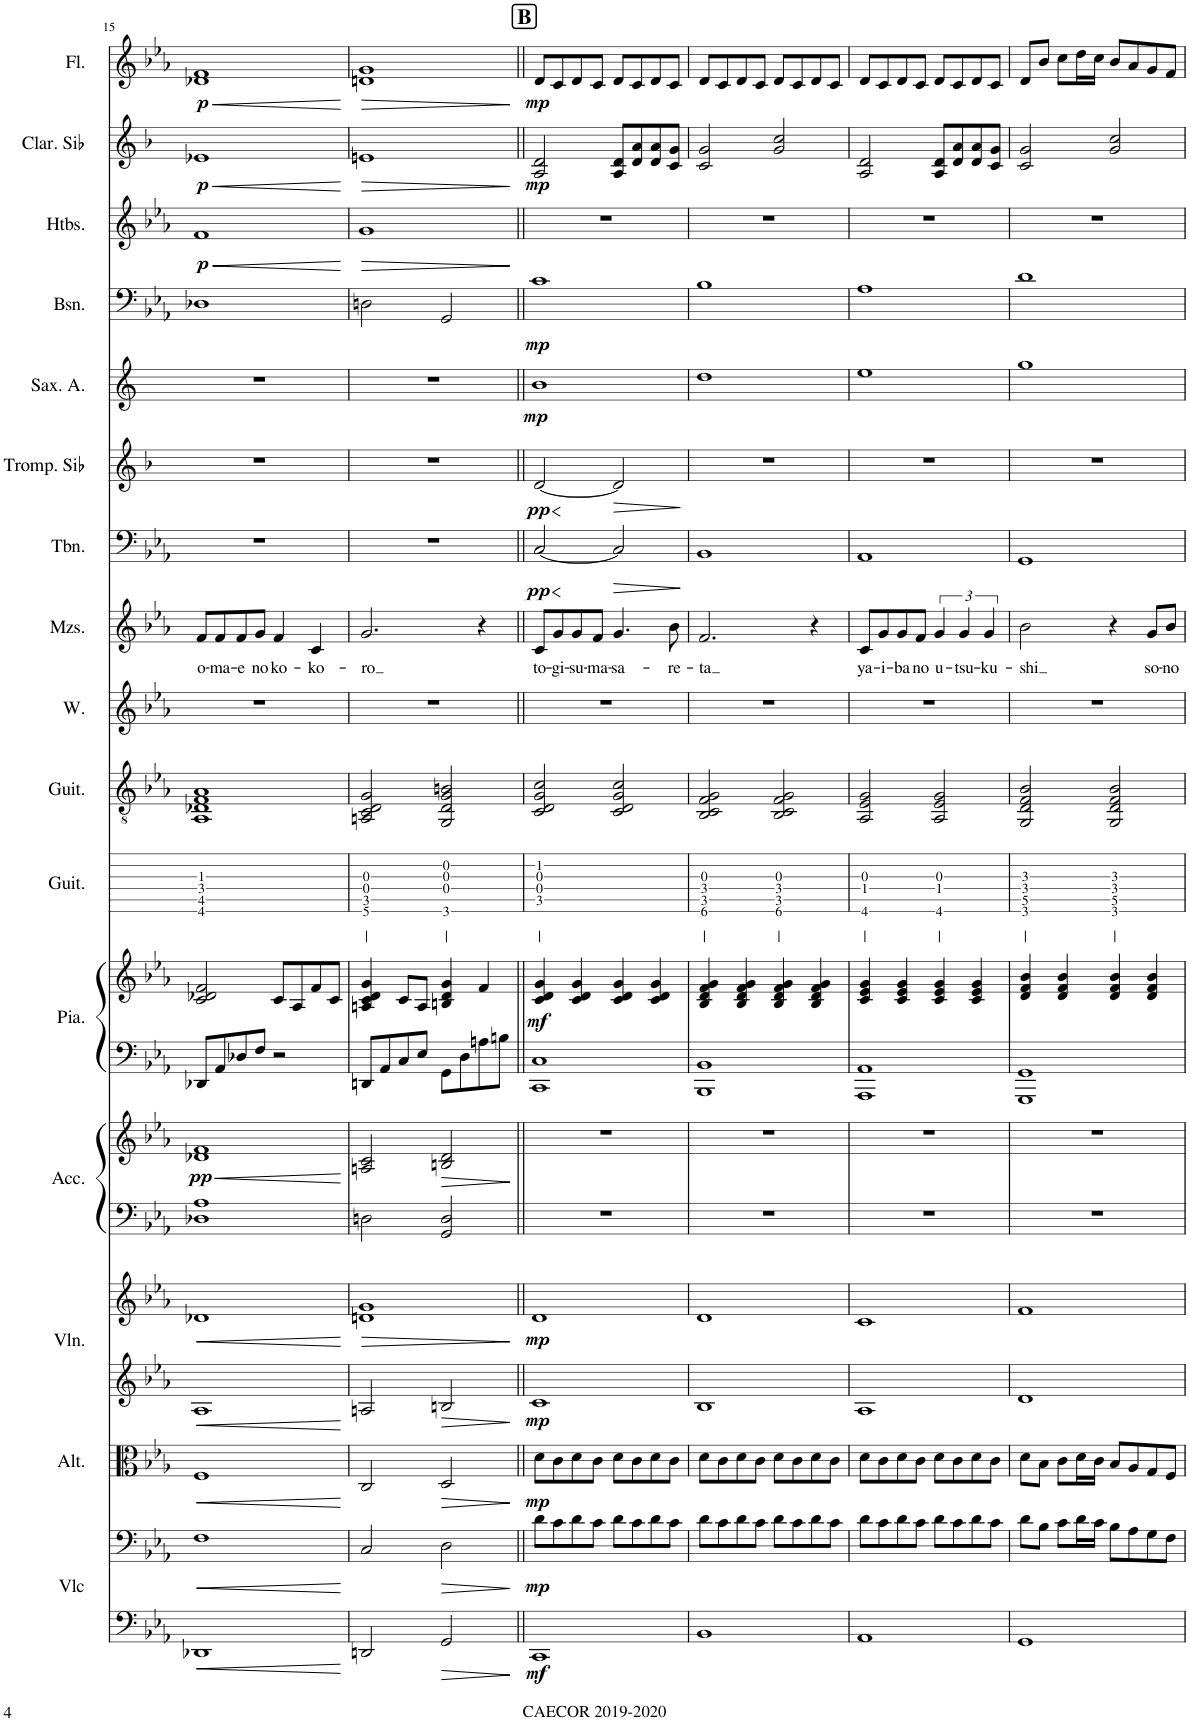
**kern	**kern	**dynam	**kern	**dynam	**kern	**kern	**dynam	**kern	**kern	**dynam	**kern	**kern	**dynam	**kern	**kern	**kern	**kern	**text	**kern	**dynam	**kern	**dynam	**kern	**dynam	**kern	**dynam	**kern	**dynam	**kern	**dynam	**kern	**dynam
*part16	*part16	*part16	*part15	*part15	*part14	*part14	*part14	*part13	*part13	*part13	*part12	*part12	*part12	*part11	*part10	*part9	*part8	*part8	*part7	*part7	*part6	*part6	*part5	*part5	*part4	*part4	*part3	*part3	*part2	*part2	*part1	*part1
*staff20	*staff19	*staff19/20	*staff18	*staff18	*staff17	*staff16	*staff16/17	*staff15	*staff14	*staff14/15	*staff13	*staff12	*staff12/13	*staff11	*staff10	*staff9	*staff8	*staff8	*staff7	*staff7	*staff6	*staff6	*staff5	*staff5	*staff4	*staff4	*staff3	*staff3	*staff2	*staff2	*staff1	*staff1
*I"Violoncelle	*	*	*I"Alto	*	*I"Violon	*	*	*I"Accordéon	*	*	*I"Piano	*	*	*I"Guitare acoustique	*I"Guitare classique	*I"Femmes	*I"Mezzo-soprano	*	*I"Trombone	*	*I"Trompette en Sib	*	*I"Saxophone Alto	*	*I"Basson	*	*I"Hautbois	*	*I"Clarinette en Sib	*	*I"Flûte	*
*I'Vlc	*	*	*I'Alt.	*	*I'Vln.	*	*	*I'Acc.	*	*	*I'Pia.	*	*	*I'Guit.	*I'Guit.	*	*I'Mzs.	*	*I'Tbn.	*	*I'Tromp. Sib	*	*I'Sax. A.	*	*I'Bsn.	*	*I'Htbs.	*	*I'Clar. Sib	*	*I'Fl.	*
!!LO:PB:g=z
*clefF4	*clefG2	*	*clefC3	*	*clefG2	*clefG2	*	*clefF4	*clefG2	*	*clefF4	*clefG2	*	*	*clefGv2	*clefG2	*clefG2	*	*clefF4	*	*clefG2	*	*clefG2	*	*clefF4	*	*clefG2	*	*clefG2	*	*clefG2	*
*	*	*	*	*	*	*	*	*	*	*	*	*	*	*	*	*	*	*	*	*	*Trd1c2	*	*Trd5c9	*	*	*	*	*	*Trd1c2	*	*	*
*k[b-e-a-]	*k[b-e-a-]	*	*k[b-e-a-]	*	*k[b-e-a-]	*k[b-e-a-]	*	*k[b-e-a-]	*k[b-e-a-]	*	*k[b-e-a-]	*k[b-e-a-]	*	*k[b-e-a-]	*k[b-e-a-]	*k[b-e-a-]	*k[b-e-a-]	*	*k[b-e-a-]	*	*k[b-]	*	*k[]	*	*k[b-e-a-]	*	*k[b-e-a-]	*	*k[b-]	*	*k[b-e-a-]	*
*M4/4	*M4/4	*	*M4/4	*	*M4/4	*M4/4	*	*M4/4	*M4/4	*	*M4/4	*M4/4	*	*M4/4	*M4/4	*M4/4	*M4/4	*	*M4/4	*	*M4/4	*	*M4/4	*	*M4/4	*	*M4/4	*	*M4/4	*	*M4/4	*
*met(c)	*met(c)	*	*met(c)	*	*met(c)	*met(c)	*	*met(c)	*met(c)	*	*met(c)	*met(c)	*	*met(c)	*met(c)	*met(c)	*met(c)	*	*met(c)	*	*met(c)	*	*met(c)	*	*met(c)	*	*met(c)	*	*met(c)	*	*met(c)	*
=15	=15	=15	=15	=15	=15	=15	=15	=15	=15	=15	=15	=15	=15	=15	=15	=15	=15	=15	=15	=15	=15	=15	=15	=15	=15	=15	=15	=15	=15	=15	=15	=15
!	!	!LO:HP:b	!	!LO:HP:b	!	!	!LO:HP:b	!	!	!LO:HP:b	!	!	!	!	!	!	!	!LO:LY:b	!	!	!	!	!	!	!	!	!	!LO:HP:b	!	!LO:HP:b	!	!LO:HP:b
!	!	!	!	!	!	!	!	!	!	!LO:DY:n=1:b	!	!	!	!	!	!	!	!	!	!	!	!	!	!	!	!	!	!LO:DY:n=1:b	!	!LO:DY:n=1:b	!	!LO:DY:n=1:b
1DD-X	1F	<	1F	<	1A-	1d-X	<	1D-X 1A-	1d-X 1f	< pp	8DD-X/L	2c/ 2d-X/ 2f/	.	1AA- 1D-X 1F 1A-	1AA- 1D-X 1F 1A-	1r	8f/L	o-	1r	.	1r	.	1r	.	1D-X	.	1f	< p	1e-X	< p	1d-X 1f	< p
!	!	!	!	!	!	!	!	!	!	!	!	!	!	!	!	!	!	!LO:LY:b	!	!	!	!	!	!	!	!	!	!	!	!	!	!
.	.	.	.	.	.	.	.	.	.	.	8AA-/	.	.	.	.	.	8f/	-ma-	.	.	.	.	.	.	.	.	.	.	.	.	.	.
!	!	!	!	!	!	!	!	!	!	!	!	!	!	!	!	!	!	!LO:LY:b	!	!	!	!	!	!	!	!	!	!	!	!	!	!
.	.	.	.	.	.	.	.	.	.	.	8D-X/	.	.	.	.	.	8f/	-e	.	.	.	.	.	.	.	.	.	.	.	.	.	.
!	!	!	!	!	!	!	!	!	!	!	!	!	!	!	!	!	!	!LO:LY:b	!	!	!	!	!	!	!	!	!	!	!	!	!	!
.	.	.	.	.	.	.	.	.	.	.	8F/J	.	.	.	.	.	8g/J	no	.	.	.	.	.	.	.	.	.	.	.	.	.	.
!	!	!	!	!	!	!	!	!	!	!	!	!	!	!	!	!	!	!LO:LY:b	!	!	!	!	!	!	!	!	!	!	!	!	!	!
.	.	.	.	.	.	.	.	.	.	.	2r	8c/L	.	.	.	.	4f/	ko-	.	.	.	.	.	.	.	.	.	.	.	.	.	.
.	.	.	.	.	.	.	.	.	.	.	.	8A-/	.	.	.	.	.	.	.	.	.	.	.	.	.	.	.	.	.	.	.	.
!	!	!	!	!	!	!	!	!	!	!	!	!	!	!	!	!	!	!LO:LY:b	!	!	!	!	!	!	!	!	!	!	!	!	!	!
.	.	.	.	.	.	.	.	.	.	.	.	8f/	.	.	.	.	4c/	-ko-	.	.	.	.	.	.	.	.	.	.	.	.	.	.
.	.	.	.	.	.	.	.	.	.	.	.	8c/J	.	.	.	.	.	.	.	.	.	.	.	.	.	.	.	.	.	.	.	.
.	.	[	.	[	.	.	[	.	.	[	.	.	.	.	.	.	.	.	.	.	.	.	.	.	.	.	.	[	.	[	.	[
=16	=16	=16	=16	=16	=16	=16	=16	=16	=16	=16	=16	=16	=16	=16	=16	=16	=16	=16	=16	=16	=16	=16	=16	=16	=16	=16	=16	=16	=16	=16	=16	=16
!	!	!	!	!	!	!	!LO:HP:b	!	!	!	!	!	!	!	!	!	!	!LO:LY:b	!	!	!	!	!	!	!	!	!	!LO:HP:b	!	!LO:HP:b	!	!LO:HP:b
2DDn/	2C/	.	2C/	.	2An/	1dn 1g	>	2Dn\	2An/ 2c/	.	8DDn/L	4An/ 4c/ 4d/ 4g/	.	2AAn\ 2C\ 2D\ 2G\	2AAn/ 2C/ 2D/ 2G/	1r	2.g/	-ro	1r	.	1r	.	1r	.	2Dn\	.	1g	>	1en	>	1dn 1g	>
.	.	.	.	.	.	.	.	.	.	.	8AA-/	.	.	.	.	.	.	.	.	.	.	.	.	.	.	.	.	.	.	.	.	.
.	.	.	.	.	.	.	.	.	.	.	8C/	8c/L	.	.	.	.	.	.	.	.	.	.	.	.	.	.	.	.	.	.	.	.
.	.	.	.	.	.	.	.	.	.	.	8E-/J	8A/J	.	.	.	.	.	.	.	.	.	.	.	.	.	.	.	.	.	.	.	.
!	!	!LO:HP:b	!	!LO:HP:b	!	!	!	!	!	!LO:HP:b	!	!	!	!	!	!	!	!	!	!	!	!	!	!	!	!	!	!	!	!	!	!
2GG/	2D\	>	2D/	>	2Bn/	.	.	2GG/ 2D/	2Bn/ 2d/	>	8GG\L	4Bn/ 4d/ 4g/	.	2GG\ 2D\ 2G\ 2Bn\	2GG/ 2D/ 2G/ 2Bn/	.	.	.	.	.	.	.	.	.	2GG/	.	.	.	.	.	.	.
.	.	.	.	.	.	.	.	.	.	.	8D\	.	.	.	.	.	.	.	.	.	.	.	.	.	.	.	.	.	.	.	.	.
.	.	.	.	.	.	.	.	.	.	.	8An\	4f/	.	.	.	.	4r	.	.	.	.	.	.	.	.	.	.	.	.	.	.	.
.	.	.	.	.	.	.	.	.	.	.	8Bn\J	.	.	.	.	.	.	.	.	.	.	.	.	.	.	.	.	.	.	.	.	.
.	.	]	.	]	.	.	]	.	.	]	.	.	.	.	.	.	.	.	.	.	.	.	.	.	.	.	.	]	.	]	.	]
!!LO:REH:place=s1:a:B:cj:fs=14:t=B
=17||	=17||	=17||	=17||	=17||	=17||	=17||	=17||	=17||	=17||	=17||	=17||	=17||	=17||	=17||	=17||	=17||	=17||	=17||	=17||	=17||	=17||	=17||	=17||	=17||	=17||	=17||	=17||	=17||	=17||	=17||	=17||	=17||
!	!	!LO:DY:b=2	!	!	!	!	!	!	!	!	!	!	!	!	!	!	!	!LO:LY:b	!	!LO:HP:b	!	!LO:HP:b	!	!	!	!	!	!	!	!	!	!
!	!	!LO:DY:n=1:b	!	!LO:DY:b	!	!	!LO:DY:b=2	!	!	!	!	!	!	!	!	!	!	!	!	!	!	!	!	!	!	!	!	!	!	!	!	!
!	!	!	!	!	!	!	!LO:DY:n=1:b	!	!	!	!	!	!LO:DY:b	!	!	!	!	!	!	!LO:DY:n=1:b	!	!LO:DY:n=1:b	!	!LO:DY:b	!	!LO:DY:b	!	!	!	!LO:DY:b	!	!LO:DY:b
1CC	8d\L	mf mp	8d\L	mp	1c	1d	mp mp	1r	1r	.	1CC 1C	4c/ 4d/ 4g/	mf	2C\ 2D\ 2G\ 2c\	2C/ 2D/ 2G/ 2c/	1r	8c/L	to-	[2C/	< pp	[2d/	< pp	1b	mp	1c	mp	1r	.	2A/ 2d/	mp	8d/L	mp
!	!	!	!	!	!	!	!	!	!	!	!	!	!	!	!	!	!	!LO:LY:b	!	!	!	!	!	!	!	!	!	!	!	!	!	!
.	8c\	.	8c\	.	.	.	.	.	.	.	.	.	.	.	.	.	8g/	-gi-	.	.	.	.	.	.	.	.	.	.	.	.	8c/	.
!	!	!	!	!	!	!	!	!	!	!	!	!	!	!	!	!	!	!LO:LY:b	!	!	!	!	!	!	!	!	!	!	!	!	!	!
.	8d\	.	8d\	.	.	.	.	.	.	.	.	4c/ 4d/ 4g/	.	.	.	.	8g/	-su-	.	.	.	.	.	.	.	.	.	.	.	.	8d/	.
!	!	!	!	!	!	!	!	!	!	!	!	!	!	!	!	!	!	!LO:LY:b	!	!	!	!	!	!	!	!	!	!	!	!	!	!
.	8c\J	.	8c\J	.	.	.	.	.	.	.	.	.	.	.	.	.	8f/J	-ma-	.	.	.	.	.	.	.	.	.	.	.	.	8c/J	.
!	!	!	!	!	!	!	!	!	!	!	!	!	!	!	!	!	!	!LO:LY:b	!	!LO:HP:b	!	!LO:HP:b	!	!	!	!	!	!	!	!	!	!
.	8d\L	.	8d\L	.	.	.	.	.	.	.	.	4c/ 4d/ 4g/	.	2r	2C/ 2D/ 2G/ 2c/	.	4.g/	-sa-	2C/]	>	2d/]	>	.	.	.	.	.	.	8A/ 8d/L	.	8d/L	.
.	8c\	.	8c\	.	.	.	.	.	.	.	.	.	.	.	.	.	.	.	.	.	.	.	.	.	.	.	.	.	8d/ 8a/	.	8c/	.
.	8d\	.	8d\	.	.	.	.	.	.	.	.	4c/ 4d/ 4g/	.	.	.	.	.	.	.	.	.	.	.	.	.	.	.	.	8d/ 8a/	.	8d/	.
!	!	!	!	!	!	!	!	!	!	!	!	!	!	!	!	!	!	!LO:LY:b	!	!	!	!	!	!	!	!	!	!	!	!	!	!
.	8c\J	.	8c\J	.	.	.	.	.	.	.	.	.	.	.	.	.	8b-\	-re-	.	.	.	.	.	.	.	.	.	.	8c/ 8g/J	.	8c/J	.
.	.	.	.	.	.	.	.	.	.	.	.	.	.	.	.	.	.	.	.	[ ]	.	[ ]	.	.	.	.	.	.	.	.	.	.
=18	=18	=18	=18	=18	=18	=18	=18	=18	=18	=18	=18	=18	=18	=18	=18	=18	=18	=18	=18	=18	=18	=18	=18	=18	=18	=18	=18	=18	=18	=18	=18	=18
!	!	!	!	!	!	!	!	!	!	!	!	!	!	!	!	!	!	!LO:LY:b	!	!	!	!	!	!	!	!	!	!	!	!	!	!
1BB-	8d\L	.	8d\L	.	1B-	1d	.	1r	1r	.	1BBB- 1BB-	4B-/ 4d/ 4f/ 4g/	.	2BB-\ 2C\ 2F\ 2G\	2BB-/ 2C/ 2F/ 2G/	1r	2.f/	-ta	1BB-	.	1r	.	1dd	.	1B-	.	1r	.	2c/ 2g/	.	8d/L	.
.	8c\	.	8c\	.	.	.	.	.	.	.	.	.	.	.	.	.	.	.	.	.	.	.	.	.	.	.	.	.	.	.	8c/	.
.	8d\	.	8d\	.	.	.	.	.	.	.	.	4B-/ 4d/ 4f/ 4g/	.	.	.	.	.	.	.	.	.	.	.	.	.	.	.	.	.	.	8d/	.
.	8c\J	.	8c\J	.	.	.	.	.	.	.	.	.	.	.	.	.	.	.	.	.	.	.	.	.	.	.	.	.	.	.	8c/J	.
.	8d\L	.	8d\L	.	.	.	.	.	.	.	.	4B-/ 4d/ 4f/ 4g/	.	2BB-\ 2C\ 2F\ 2G\	2BB-/ 2C/ 2F/ 2G/	.	.	.	.	.	.	.	.	.	.	.	.	.	2g/ 2cc/	.	8d/L	.
.	8c\	.	8c\	.	.	.	.	.	.	.	.	.	.	.	.	.	.	.	.	.	.	.	.	.	.	.	.	.	.	.	8c/	.
.	8d\	.	8d\	.	.	.	.	.	.	.	.	4B-/ 4d/ 4f/ 4g/	.	.	.	.	4r	.	.	.	.	.	.	.	.	.	.	.	.	.	8d/	.
.	8c\J	.	8c\J	.	.	.	.	.	.	.	.	.	.	.	.	.	.	.	.	.	.	.	.	.	.	.	.	.	.	.	8c/J	.
=19	=19	=19	=19	=19	=19	=19	=19	=19	=19	=19	=19	=19	=19	=19	=19	=19	=19	=19	=19	=19	=19	=19	=19	=19	=19	=19	=19	=19	=19	=19	=19	=19
!	!	!	!	!	!	!	!	!	!	!	!	!	!	!	!	!	!	!LO:LY:b	!	!	!	!	!	!	!	!	!	!	!	!	!	!
1AA-	8d\L	.	8d\L	.	1A-	1c	.	1r	1r	.	1AAA- 1AA-	4c/ 4e-/ 4g/	.	2AA-\ 2E-\ 2G\	2AA-/ 2E-/ 2G/	1r	8c/L	ya-	1AA-	.	1r	.	1ee	.	1A-	.	1r	.	2A/ 2d/	.	8d/L	.
!	!	!	!	!	!	!	!	!	!	!	!	!	!	!	!	!	!	!LO:LY:b	!	!	!	!	!	!	!	!	!	!	!	!	!	!
.	8c\	.	8c\	.	.	.	.	.	.	.	.	.	.	.	.	.	8g/	-i-	.	.	.	.	.	.	.	.	.	.	.	.	8c/	.
!	!	!	!	!	!	!	!	!	!	!	!	!	!	!	!	!	!	!LO:LY:b	!	!	!	!	!	!	!	!	!	!	!	!	!	!
.	8d\	.	8d\	.	.	.	.	.	.	.	.	4c/ 4e-/ 4g/	.	.	.	.	8g/	-ba	.	.	.	.	.	.	.	.	.	.	.	.	8d/	.
!	!	!	!	!	!	!	!	!	!	!	!	!	!	!	!	!	!	!LO:LY:b	!	!	!	!	!	!	!	!	!	!	!	!	!	!
.	8c\J	.	8c\J	.	.	.	.	.	.	.	.	.	.	.	.	.	8f/J	no	.	.	.	.	.	.	.	.	.	.	.	.	8c/J	.
!	!	!	!	!	!	!	!	!	!	!	!	!	!	!	!	!	!	!LO:LY:b	!	!	!	!	!	!	!	!	!	!	!	!	!	!
.	8d\L	.	8d\L	.	.	.	.	.	.	.	.	4c/ 4e-/ 4g/	.	2AA-\ 2E-\ 2G\	2AA-/ 2E-/ 2G/	.	6g/	u-	.	.	.	.	.	.	.	.	.	.	8A/ 8d/L	.	8d/L	.
.	8c\	.	8c\	.	.	.	.	.	.	.	.	.	.	.	.	.	.	.	.	.	.	.	.	.	.	.	.	.	8d/ 8a/	.	8c/	.
!	!	!	!	!	!	!	!	!	!	!	!	!	!	!	!	!	!	!LO:LY:b	!	!	!	!	!	!	!	!	!	!	!	!	!	!
.	.	.	.	.	.	.	.	.	.	.	.	.	.	.	.	.	6g/	-tsu-	.	.	.	.	.	.	.	.	.	.	.	.	.	.
.	8d\	.	8d\	.	.	.	.	.	.	.	.	4c/ 4e-/ 4g/	.	.	.	.	.	.	.	.	.	.	.	.	.	.	.	.	8d/ 8a/	.	8d/	.
!	!	!	!	!	!	!	!	!	!	!	!	!	!	!	!	!	!	!LO:LY:b	!	!	!	!	!	!	!	!	!	!	!	!	!	!
.	.	.	.	.	.	.	.	.	.	.	.	.	.	.	.	.	6g/	-ku-	.	.	.	.	.	.	.	.	.	.	.	.	.	.
.	8c\J	.	8c\J	.	.	.	.	.	.	.	.	.	.	.	.	.	.	.	.	.	.	.	.	.	.	.	.	.	8c/ 8g/J	.	8c/J	.
=20	=20	=20	=20	=20	=20	=20	=20	=20	=20	=20	=20	=20	=20	=20	=20	=20	=20	=20	=20	=20	=20	=20	=20	=20	=20	=20	=20	=20	=20	=20	=20	=20
!	!	!	!	!	!	!	!	!	!	!	!	!	!	!	!	!	!	!LO:LY:b	!	!	!	!	!	!	!	!	!	!	!	!	!	!
1GG	8d\L	.	8d\L	.	1d	1f	.	1r	1r	.	1GGG 1GG	4d/ 4f/ 4b-/	.	2GG\ 2D\ 2F\ 2B-\	2GG/ 2D/ 2F/ 2B-/	1r	2b-\	-shi	1GG	.	1r	.	1gg	.	1d	.	1r	.	2c/ 2g/	.	8d/L	.
.	8B-\J	.	8B-\J	.	.	.	.	.	.	.	.	.	.	.	.	.	.	.	.	.	.	.	.	.	.	.	.	.	.	.	8b-/J	.
.	8c\L	.	8c\L	.	.	.	.	.	.	.	.	4d/ 4f/ 4b-/	.	.	.	.	.	.	.	.	.	.	.	.	.	.	.	.	.	.	8cc\L	.
.	16d\L	.	16d\L	.	.	.	.	.	.	.	.	.	.	.	.	.	.	.	.	.	.	.	.	.	.	.	.	.	.	.	16dd\L	.
.	16c\JJ	.	16c\JJ	.	.	.	.	.	.	.	.	.	.	.	.	.	.	.	.	.	.	.	.	.	.	.	.	.	.	.	16cc\JJ	.
.	8B-\L	.	8B-/L	.	.	.	.	.	.	.	.	4d/ 4f/ 4b-/	.	2GG\ 2D\ 2F\ 2B-\	2GG/ 2D/ 2F/ 2B-/	.	4r	.	.	.	.	.	.	.	.	.	.	.	2g/ 2cc/	.	8b-/L	.
.	8A-\	.	8A-/	.	.	.	.	.	.	.	.	.	.	.	.	.	.	.	.	.	.	.	.	.	.	.	.	.	.	.	8a-/	.
!	!	!	!	!	!	!	!	!	!	!	!	!	!	!	!	!	!	!LO:LY:b	!	!	!	!	!	!	!	!	!	!	!	!	!	!
.	8G\	.	8G/	.	.	.	.	.	.	.	.	4d/ 4f/ 4b-/	.	.	.	.	8g/L	so-	.	.	.	.	.	.	.	.	.	.	.	.	8g/	.
!	!	!	!	!	!	!	!	!	!	!	!	!	!	!	!	!	!	!LO:LY:b	!	!	!	!	!	!	!	!	!	!	!	!	!	!
.	8F\J	.	8F/J	.	.	.	.	.	.	.	.	.	.	.	.	.	8b-/J	-no	.	.	.	.	.	.	.	.	.	.	.	.	8f/J	.
=	=	=	=	=	=	=	=	=	=	=	=	=	=	=	=	=	=	=	=	=	=	=	=	=	=	=	=	=	=	=	=	=
*-	*-	*-	*-	*-	*-	*-	*-	*-	*-	*-	*-	*-	*-	*-	*-	*-	*-	*-	*-	*-	*-	*-	*-	*-	*-	*-	*-	*-	*-	*-	*-	*-
